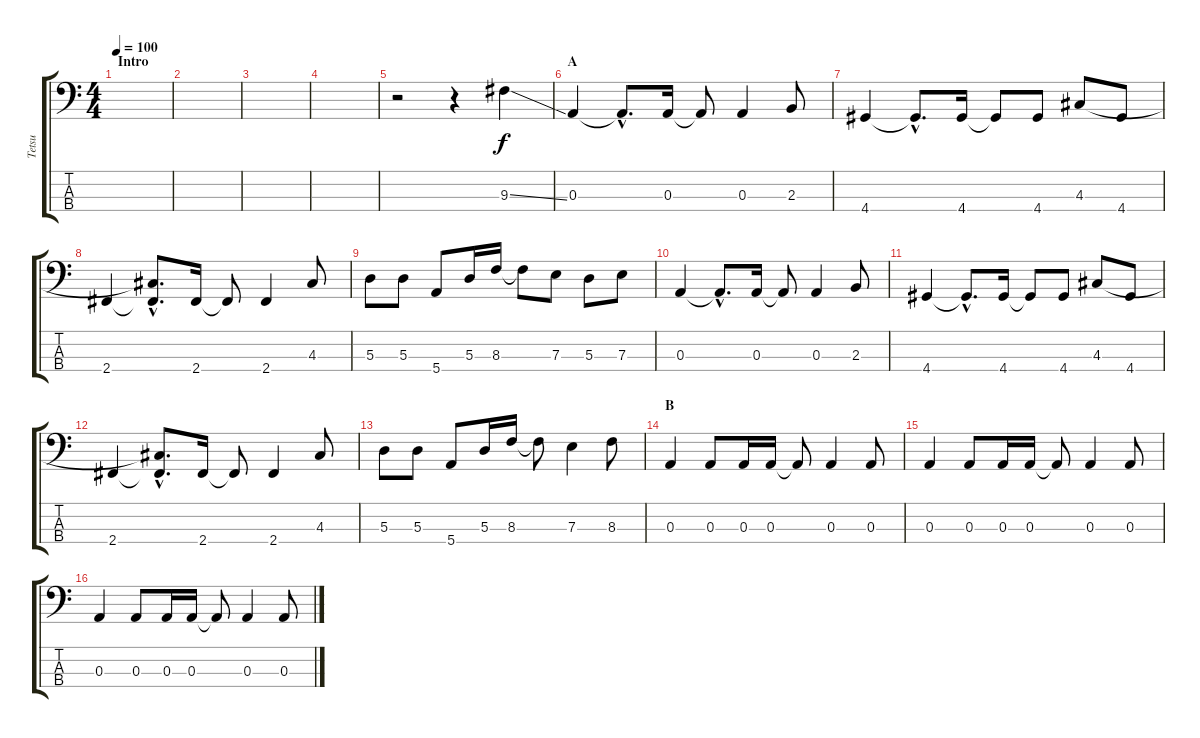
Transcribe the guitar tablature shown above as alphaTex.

\track ("Tetsu" "Tetsu") {instrument electricbasspick}
\staff {score tabs}
\tuning (G2 D2 A1 E1) {hide}
\ts (4 4)
\section ("" "Intro")
\tempo 100
\clef f4
\ks c
|
|
|
|
r.2 r.4 9.3{ss}.4 |
\section ("" "A")
0.3.4{dy f} 0.3{hac t}.8{d} 0.3.16 0.3{t}.8 0.3.4 2.3.8 |
4.4.4 4.4{hac t}.8{d} 4.4.16 4.4{t}.8 4.4.8 4.3.8 4.4.8 |
2.4.4 (4.3{hac t} 2.4{hac t}).8{d} 2.4.16 2.4{t}.8 2.4.4 4.3.8 |
5.3.8 5.3.8 5.4.8 5.3.16 8.3.16 8.3{t}.8 7.3.8 5.3.8 7.3.8 |
0.3.4 0.3{hac t}.8{d} 0.3.16 0.3{t}.8 0.3.4 2.3.8 |
4.4.4 4.4{hac t}.8{d} 4.4.16 4.4{t}.8 4.4.8 4.3.8 4.4.8 |
2.4.4 (4.3{hac t} 2.4{hac t}).8{d} 2.4.16 2.4{t}.8 2.4.4 4.3.8 |
5.3.8 5.3.8 5.4.8 5.3.16 8.3.16 8.3{t}.8 7.3.4 8.3.8 |
\section ("" "B")
0.3.4 0.3.8 0.3.16 0.3.16 0.3{t}.8 0.3.4 0.3.8 |
0.3.4 0.3.8 0.3.16 0.3.16 0.3{t}.8 0.3.4 0.3.8 |
0.3.4 0.3.8 0.3.16 0.3.16 0.3{t}.8 0.3.4 0.3.8
